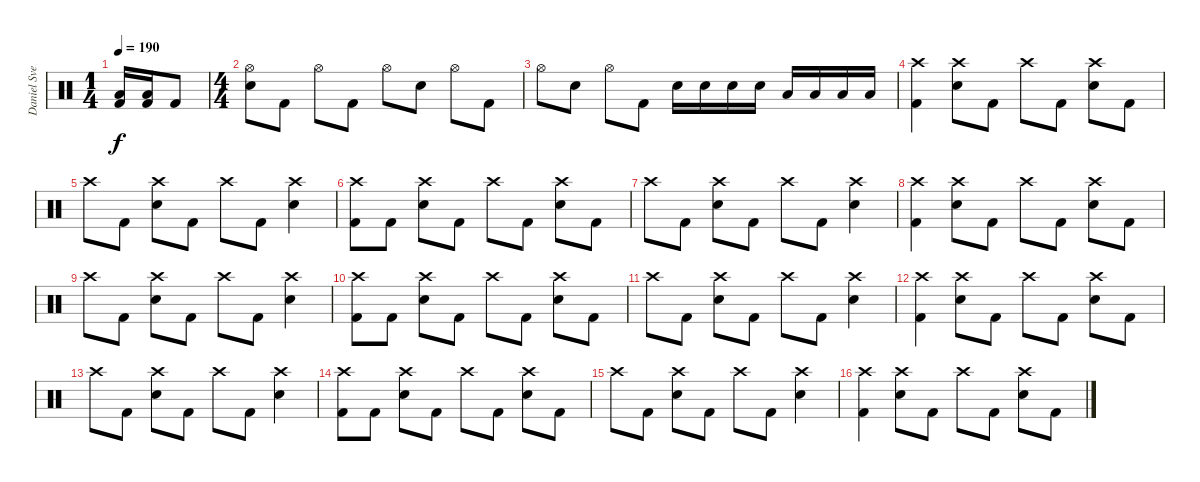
\track ("Daniel Svensson" "Daniel Sve") {instrument percussion}
\staff {score}
\articulation defaults
\ts (1 4)
\tempo 190
\clef neutral
\ks c
("Kick (hit) 2" "Low Floor Tom (hit)").16{dy f} ("Kick (hit) 2" "Low Floor Tom (hit)").16 "Kick (hit) 2".8 |
\ts (4 4)
("Hi-Hat (open)" "Electric Snare (hit)").8 "Kick (hit) 2".8 "Hi-Hat (open)".8 "Kick (hit) 2".8 "Hi-Hat (open)".8 "Electric Snare (hit)".8 "Hi-Hat (open)".8 "Kick (hit) 2".8 |
"Hi-Hat (open)".8 "Electric Snare (hit)".8 "Hi-Hat (open)".8 "Kick (hit) 2".8 "Electric Snare (hit)".16 "Electric Snare (hit)".16 "Electric Snare (hit)".16 "Electric Snare (hit)".16 "Low Tom (hit)".16 "Low Tom (hit)".16 "Low Tom (hit)".16 "Low Tom (hit)".16 |
("Crash high (hit)" "Kick (hit) 2").4 ("Crash high (hit)" "Electric Snare (hit)").8 "Kick (hit) 2".8 "Crash high (hit)".8 "Kick (hit) 2".8 ("Electric Snare (hit)" "Crash high (hit)").8 "Kick (hit) 2".8 |
"Crash high (hit)".8 "Kick (hit) 2".8 ("Crash high (hit)" "Electric Snare (hit)").8 "Kick (hit) 2".8 "Crash high (hit)".8 "Kick (hit) 2".8 ("Crash high (hit)" "Electric Snare (hit)").4 |
("Crash high (hit)" "Kick (hit) 2").8 "Kick (hit) 2".8 ("Crash high (hit)" "Electric Snare (hit)").8 "Kick (hit) 2".8 "Crash high (hit)".8 "Kick (hit) 2".8 ("Electric Snare (hit)" "Crash high (hit)").8 "Kick (hit) 2".8 |
"Crash high (hit)".8 "Kick (hit) 2".8 ("Crash high (hit)" "Electric Snare (hit)").8 "Kick (hit) 2".8 "Crash high (hit)".8 "Kick (hit) 2".8 ("Crash high (hit)" "Electric Snare (hit)").4 |
("Crash high (hit)" "Kick (hit) 2").4 ("Crash high (hit)" "Electric Snare (hit)").8 "Kick (hit) 2".8 "Crash high (hit)".8 "Kick (hit) 2".8 ("Electric Snare (hit)" "Crash high (hit)").8 "Kick (hit) 2".8 |
"Crash high (hit)".8 "Kick (hit) 2".8 ("Crash high (hit)" "Electric Snare (hit)").8 "Kick (hit) 2".8 "Crash high (hit)".8 "Kick (hit) 2".8 ("Crash high (hit)" "Electric Snare (hit)").4 |
("Crash high (hit)" "Kick (hit) 2").8 "Kick (hit) 2".8 ("Crash high (hit)" "Electric Snare (hit)").8 "Kick (hit) 2".8 "Crash high (hit)".8 "Kick (hit) 2".8 ("Electric Snare (hit)" "Crash high (hit)").8 "Kick (hit) 2".8 |
"Crash high (hit)".8 "Kick (hit) 2".8 ("Crash high (hit)" "Electric Snare (hit)").8 "Kick (hit) 2".8 "Crash high (hit)".8 "Kick (hit) 2".8 ("Crash high (hit)" "Electric Snare (hit)").4 |
("Crash high (hit)" "Kick (hit) 2").4 ("Crash high (hit)" "Electric Snare (hit)").8 "Kick (hit) 2".8 "Crash high (hit)".8 "Kick (hit) 2".8 ("Electric Snare (hit)" "Crash high (hit)").8 "Kick (hit) 2".8 |
"Crash high (hit)".8 "Kick (hit) 2".8 ("Crash high (hit)" "Electric Snare (hit)").8 "Kick (hit) 2".8 "Crash high (hit)".8 "Kick (hit) 2".8 ("Crash high (hit)" "Electric Snare (hit)").4 |
("Crash high (hit)" "Kick (hit) 2").8 "Kick (hit) 2".8 ("Crash high (hit)" "Electric Snare (hit)").8 "Kick (hit) 2".8 "Crash high (hit)".8 "Kick (hit) 2".8 ("Electric Snare (hit)" "Crash high (hit)").8 "Kick (hit) 2".8 |
"Crash high (hit)".8 "Kick (hit) 2".8 ("Crash high (hit)" "Electric Snare (hit)").8 "Kick (hit) 2".8 "Crash high (hit)".8 "Kick (hit) 2".8 ("Crash high (hit)" "Electric Snare (hit)").4 |
("Crash high (hit)" "Kick (hit) 2").4 ("Crash high (hit)" "Electric Snare (hit)").8 "Kick (hit) 2".8 "Crash high (hit)".8 "Kick (hit) 2".8 ("Electric Snare (hit)" "Crash high (hit)").8 "Kick (hit) 2".8
